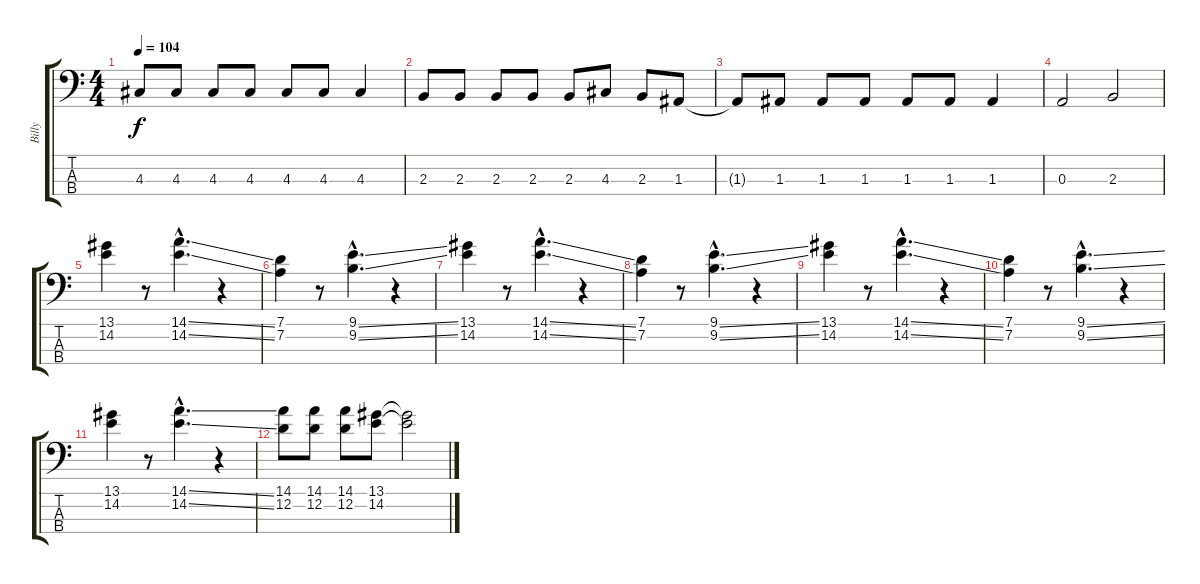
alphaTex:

\track ("Billy" "Billy") {instrument electricbassfinger}
\staff {score tabs}
\tuning (G2 D2 A1 E1) {hide}
\ts (4 4)
\tempo 104
\clef f4
\ks c
4.3.8{dy f} 4.3.8 4.3.8 4.3.8 4.3.8 4.3.8 4.3.4 |
2.3.8 2.3.8 2.3.8 2.3.8 2.3.8 4.3.8 2.3.8 1.3.8 |
1.3{t}.8 1.3.8 1.3.8 1.3.8 1.3.8 1.3.8 1.3.4 |
0.3.2 2.3.2 |
(13.1 14.2).4 r.8 (14.1{ss hac} 14.2{ss hac}).4{d} r.4 |
(7.1 7.2).4 r.8 (9.1{ss hac} 9.2{ss hac}).4{d} r.4 |
(13.1 14.2).4 r.8 (14.1{ss hac} 14.2{ss hac}).4{d} r.4 |
(7.1 7.2).4 r.8 (9.1{ss hac} 9.2{ss hac}).4{d} r.4 |
(13.1 14.2).4 r.8 (14.1{ss hac} 14.2{ss hac}).4{d} r.4 |
(7.1 7.2).4 r.8 (9.1{ss hac} 9.2{ss hac}).4{d} r.4 |
(13.1 14.2).4 r.8 (14.1{ss hac} 14.2{ss hac}).4{d} r.4 |
(14.1 12.2).8 (14.1 12.2).8 (14.1 12.2).8 (13.1 14.2).8 (13.1{t} 14.2{t}).2
